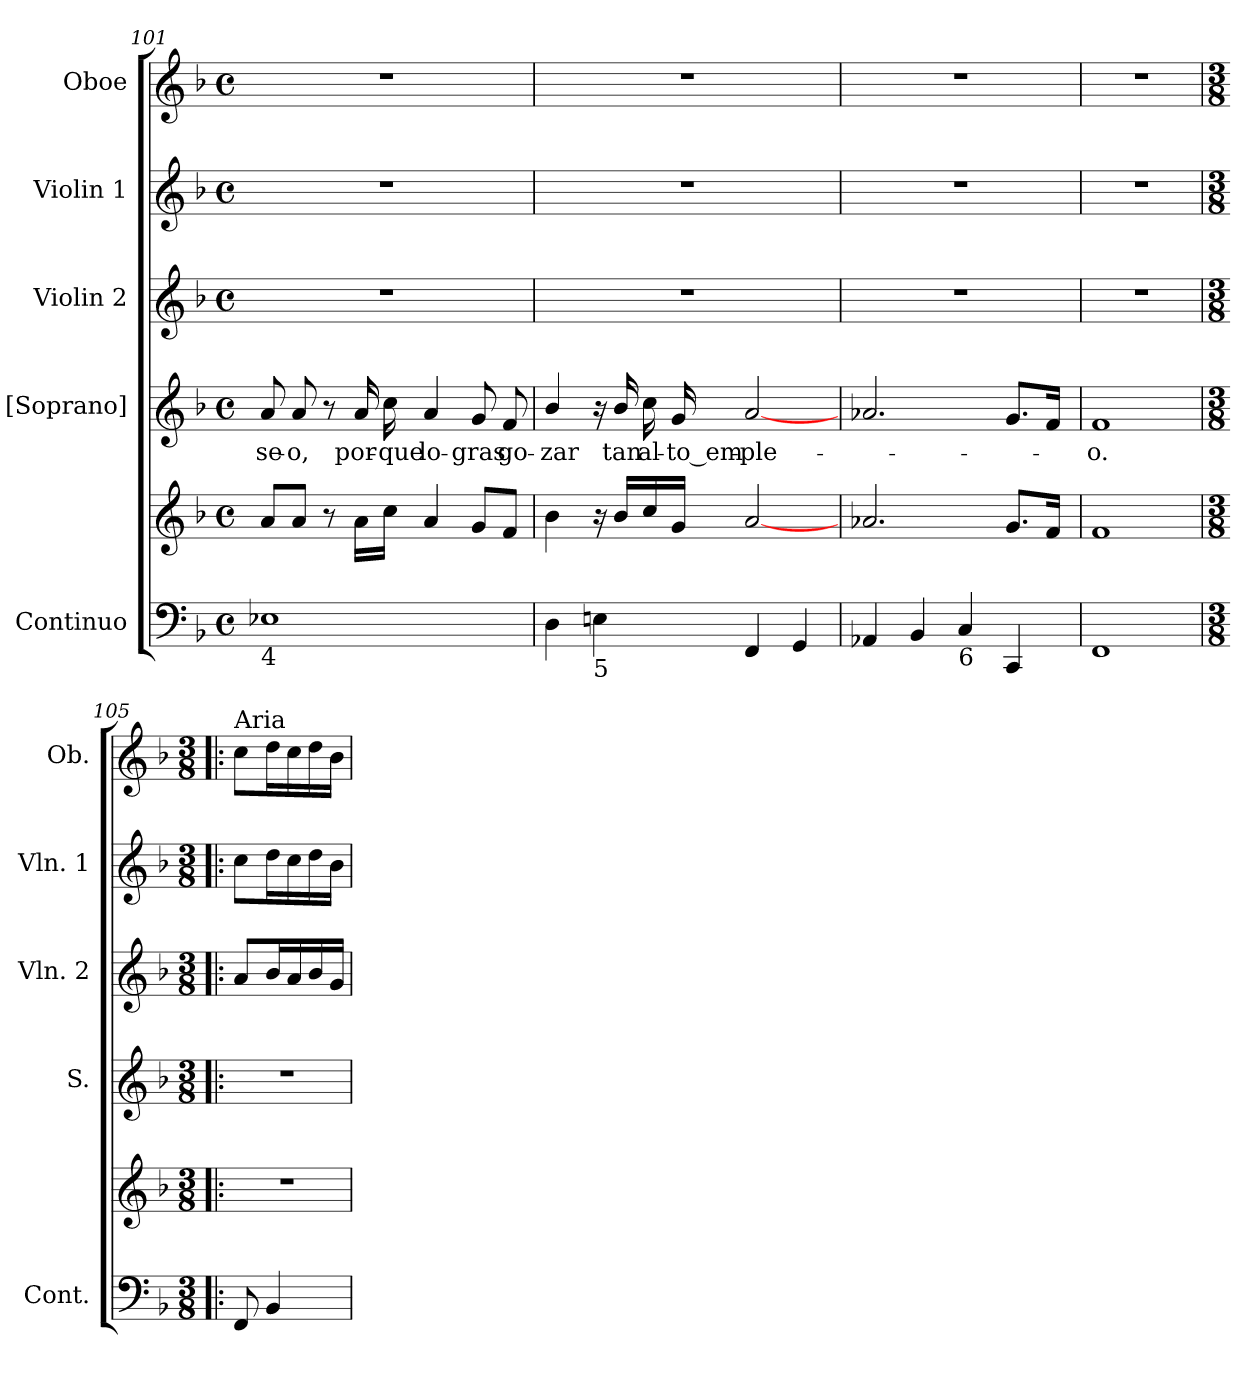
**kern	**kern	**kern	**text	**kern	**kern	**kern
*part5	*part5	*part4	*part4	*part3	*part2	*part1
*staff6	*staff5	*staff4	*staff4	*staff3	*staff2	*staff1
*I"Continuo	*	*I"[Soprano]	*	*I"Violin 2	*I"Violin 1	*I"Oboe
*I'Cont.	*	*I'S.	*	*I'Vln. 2	*I'Vln. 1	*I'Ob.
*clefF4	*clefG2	*clefG2	*	*clefG2	*clefG2	*clefG2
*k[b-]	*k[b-]	*k[b-]	*	*k[b-]	*k[b-]	*k[b-]
*F:	*F:	*F:	*	*F:	*F:	*F:
*M4/4	*M4/4	*M4/4	*	*M4/4	*M4/4	*M4/4
*met(c)	*met(c)	*met(c)	*	*met(c)	*met(c)	*met(c)
=101	=101	=101	=101	=101	=101	=101
!LO:TX:b:t=4	!	!	!	!	!	!
!	!	!	!LO:LY:b:color=#000000	!	!	!
1E-Xi	8ai/L	8ai/	-se-	1r	1r	1r
!	!	!	!LO:LY:b:color=#000000	!	!	!
.	8ai/J	8ai/	-o,	.	.	.
.	8r	8r	.	.	.	.
!	!	!	!LO:LY:b:color=#000000	!	!	!
.	16ai\LL	16ai/	por-	.	.	.
!	!	!	!LO:LY:b:color=#000000	!	!	!
.	16cci\JJ	16cci\	-que	.	.	.
!	!	!	!LO:LY:b:color=#000000	!	!	!
.	4ai/	4ai/	lo-	.	.	.
!	!	!	!LO:LY:b:color=#000000	!	!	!
.	8gi/L	8gi/	-gras	.	.	.
!	!	!	!LO:LY:b:color=#000000	!	!	!
.	8fi/J	8fi/	go-	.	.	.
=102	=102	=102	=102	=102	=102	=102
!	!	!	!LO:LY:b:color=#000000	!	!	!
4Di\	4b-i\	4b-i/	-zar	1r	1r	1r
!LO:TX:b:t=5	!	!	!	!	!	!
4Eni\	16r	16r	.	.	.	.
!	!	!	!LO:LY:b:color=#000000	!	!	!
.	16b-i/LL	16b-i/	tan	.	.	.
!	!	!	!LO:LY:b:color=#000000	!	!	!
.	16cci/	16cci\	al-	.	.	.
!	!	!	!LO:LY:b:color=#000000	!	!	!
.	16gi/JJ	16gi/	-to_em-	.	.	.
!	!	!	!LO:LY:b:color=#000000	!	!	!
4FFi/	[2ai/	[2ai/	-ple-	.	.	.
4GGi/	.	.	.	.	.	.
=103	=103	=103	=103	=103	=103	=103
4AA-Xi/	2.a-Xi/	2.a-Xi/	.	1r	1r	1r
4BB-i/	.	.	.	.	.	.
!LO:TX:b:t=6	!	!	!	!	!	!
4Ci/	.	.	.	.	.	.
4CCi/	8.gi/L	8.gi/L	.	.	.	.
.	16fi/Jk	16fi/Jk	.	.	.	.
=104	=104	=104	=104	=104	=104	=104
!	!	!	!LO:LY:b:color=#000000	!	!	!
1FFi	1fi	1fi	-o.	1r	1r	1r
!!LO:LB:g=z
=105!|:	=105!|:	=105!|:	=105!|:	=105!|:	=105!|:	=105!|:
*M3/8	*M3/8	*M3/8	*	*M3/8	*M3/8	*M3/8
!	!	!	!	!	!	!LO:TX:a:t=Aria
!	!LO:N:vis=1	!LO:N:vis=1	!	!	!	!
8FFi/	4.r	4.r	.	8ai/L	8cci\L	8cci\L
4BB-i/	.	.	.	16b-i/L	16ddi\L	16ddi\L
.	.	.	.	16ai/	16cci\	16cci\
.	.	.	.	16b-i/	16ddi\	16ddi\
.	.	.	.	16gi/JJ	16b-i\JJ	16b-i\JJ
=	=	=	=	=	=	=
*-	*-	*-	*-	*-	*-	*-
